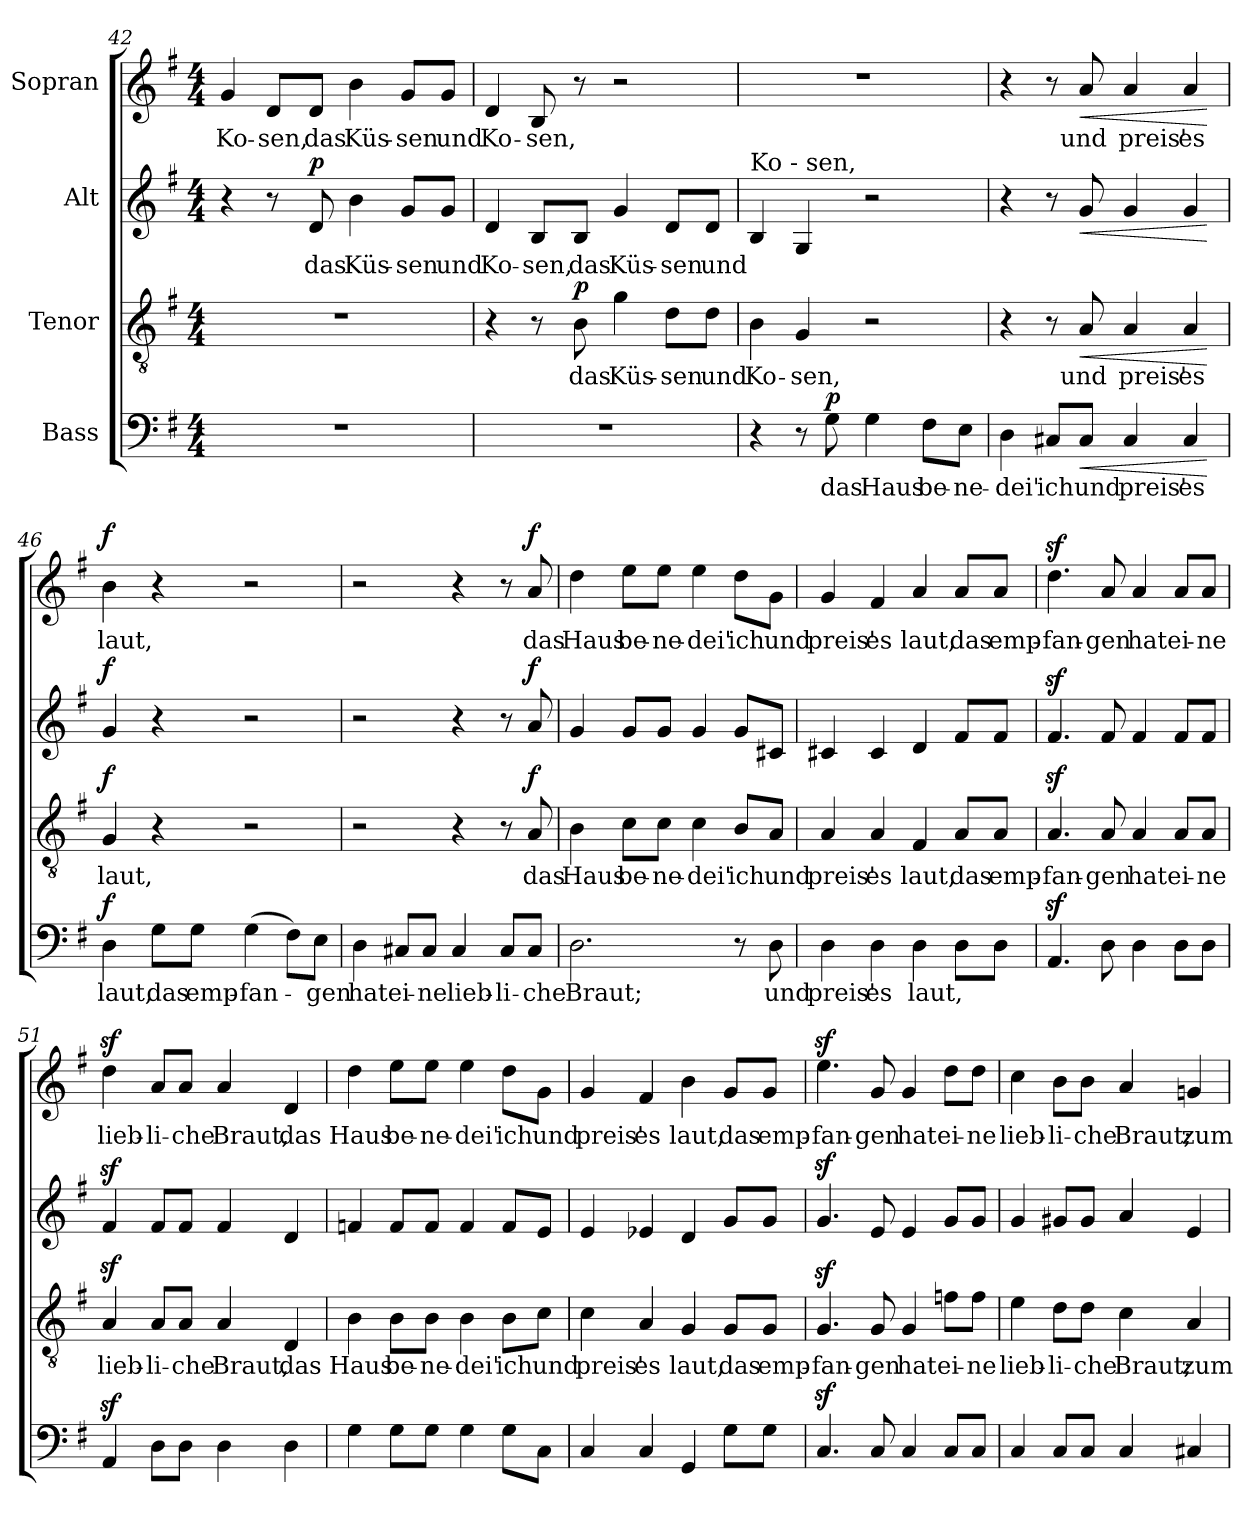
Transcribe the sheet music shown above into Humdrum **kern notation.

**kern	**text	**dynam	**kern	**text	**dynam	**kern	**text	**dynam	**kern	**text	**dynam
*part4	*part4	*part4	*part3	*part3	*part3	*part2	*part2	*part2	*part1	*part1	*part1
*staff4	*staff4	*staff4	*staff3	*staff3	*staff3	*staff2	*staff2	*staff2	*staff1	*staff1	*staff1
*I"Bass	*	*	*I"Tenor	*	*	*I"Alt	*	*	*I"Sopran	*	*
*clefF4	*	*	*clefGv2	*	*	*clefG2	*	*	*clefG2	*	*
*k[f#]	*	*	*k[f#]	*	*	*k[f#]	*	*	*k[f#]	*	*
*M4/4	*	*	*M4/4	*	*	*M4/4	*	*	*M4/4	*	*
=42	=42	=42	=42	=42	=42	=42	=42	=42	=42	=42	=42
1r	.	.	1r	.	.	4r	.	.	4g/	Ko-	.
.	.	.	.	.	.	8r	.	.	8d/L	-sen,	.
!	!	!	!	!	!	!	!	!LO:DY:a	!	!	!
.	.	.	.	.	.	8d/	das	p	8d/J	das	.
.	.	.	.	.	.	4b\	Küs-	.	4b\	Küs-	.
.	.	.	.	.	.	8g/L	-sen	.	8g/L	-sen	.
.	.	.	.	.	.	8g/J	und	.	8g/J	und	.
=43	=43	=43	=43	=43	=43	=43	=43	=43	=43	=43	=43
1r	.	.	4r	.	.	4d/	Ko-	.	4d/	Ko-	.
.	.	.	8r	.	.	8B/L	-sen,	.	8B/	-sen,	.
!	!	!	!	!	!LO:DY:a	!	!	!	!	!	!
.	.	.	8B\	das	p	8B/J	das	.	8r	.	.
.	.	.	4g\	Küs-	.	4g/	Küs-	.	2r	.	.
.	.	.	8d\L	-sen	.	8d/L	-sen	.	.	.	.
.	.	.	8d\J	und	.	8d/J	und	.	.	.	.
!!LO:LB:g=z
=44	=44	=44	=44	=44	=44	=44	=44	=44	=44	=44	=44
!	!	!	!	!	!	!LO:TX:a:t=Ko - sen,	!	!	!	!	!
4r	.	.	4B\	Ko-	.	4B/	.	.	1r	.	.
8r	.	.	4G/	-sen,	.	4G/	.	.	.	.	.
!	!	!LO:DY:a	!	!	!	!	!	!	!	!	!
8G\	das	p	.	.	.	.	.	.	.	.	.
4G\	Haus	.	2r	.	.	2r	.	.	.	.	.
8F#\L	be-	.	.	.	.	.	.	.	.	.	.
8E\J	-ne-	.	.	.	.	.	.	.	.	.	.
=45	=45	=45	=45	=45	=45	=45	=45	=45	=45	=45	=45
4D\	-dei'	.	4r	.	.	4r	.	.	4r	.	.
8C#X/L	ich	.	8r	.	.	8r	.	.	8r	.	.
!	!	!LO:HP:b	!	!	!LO:HP:b	!	!	!LO:HP:b	!	!	!LO:HP:b
8C#/J	und	<	8A/	und	<	8g/	.	<	8a/	und	<
4C#/	preis'	.	4A/	preis'	.	4g/	.	.	4a/	preis'	.
4C#/	es	.	4A/	es	.	4g/	.	.	4a/	es	.
.	.	[	.	.	[	.	.	[	.	.	[
=46	=46	=46	=46	=46	=46	=46	=46	=46	=46	=46	=46
!	!	!LO:DY:a	!	!	!LO:DY:a	!	!	!LO:DY:a	!	!	!LO:DY:a
4D\	laut,	f	4G/	laut,	f	4g/	.	f	4b\	laut,	f
8G\L	das	.	4r	.	.	4r	.	.	4r	.	.
8G\J	emp-	.	.	.	.	.	.	.	.	.	.
(4G\	-fan-	.	2r	.	.	2r	.	.	2r	.	.
8F#\L)	.	.	.	.	.	.	.	.	.	.	.
8E\J	-gen	.	.	.	.	.	.	.	.	.	.
=47	=47	=47	=47	=47	=47	=47	=47	=47	=47	=47	=47
4D\	hat	.	2r	.	.	2r	.	.	2r	.	.
8C#X/L	ei-	.	.	.	.	.	.	.	.	.	.
8C#/J	-ne	.	.	.	.	.	.	.	.	.	.
4C#/	lieb-	.	4r	.	.	4r	.	.	4r	.	.
8C#/L	-li-	.	8r	.	.	8r	.	.	8r	.	.
!	!	!	!	!	!LO:DY:a	!	!	!LO:DY:a	!	!	!LO:DY:a
8C#/J	-che	.	8A/	das	f	8a/	.	f	8a/	das	f
!!LO:LB:g=z
=48	=48	=48	=48	=48	=48	=48	=48	=48	=48	=48	=48
2.D\	Braut;	.	4B\	Haus	.	4g/	.	.	4dd\	Haus	.
.	.	.	8c\L	be-	.	8g/L	.	.	8ee\L	be-	.
.	.	.	8c\J	-ne-	.	8g/J	.	.	8ee\J	-ne-	.
.	.	.	4c\	-dei'	.	4g/	.	.	4ee\	-dei'	.
8r	.	.	8B/L	ich	.	8g/L	.	.	8dd\L	ich	.
8D\	und	.	8A/J	und	.	8c#X/J	.	.	8g\J	und	.
=49	=49	=49	=49	=49	=49	=49	=49	=49	=49	=49	=49
4D\	preis'	.	4A/	preis'	.	4c#X/	.	.	4g/	preis'	.
4D\	es	.	4A/	es	.	4c#/	.	.	4f#/	es	.
4D\	laut,	.	4F#/	laut,	.	4d/	.	.	4a/	laut,	.
8D\L	.	.	8A/L	das	.	8f#/L	.	.	8a/L	das	.
8D\J	.	.	8A/J	emp-	.	8f#/J	.	.	8a/J	emp-	.
=50	=50	=50	=50	=50	=50	=50	=50	=50	=50	=50	=50
4.AAz>/	.	.	4.Az>/	-fan-	.	4.f#z>/	.	.	4.ddz>\	-fan-	.
8D\	.	.	8A/	-gen	.	8f#/	.	.	8a/	-gen	.
4D\	.	.	4A/	hat	.	4f#/	.	.	4a/	hat	.
8D\L	.	.	8A/L	ei-	.	8f#/L	.	.	8a/L	ei-	.
8D\J	.	.	8A/J	-ne	.	8f#/J	.	.	8a/J	-ne	.
=51	=51	=51	=51	=51	=51	=51	=51	=51	=51	=51	=51
4AAz>/	.	.	4Az>/	lieb-	.	4f#z>/	.	.	4ddz>\	lieb-	.
8D\L	.	.	8A/L	-li-	.	8f#/L	.	.	8a/L	-li-	.
8D\J	.	.	8A/J	-che	.	8f#/J	.	.	8a/J	-che	.
4D\	.	.	4A/	Braut,	.	4f#/	.	.	4a/	Braut,	.
4D\	.	.	4D/	das	.	4d/	.	.	4d/	das	.
!!LO:PB:g=z
=52	=52	=52	=52	=52	=52	=52	=52	=52	=52	=52	=52
4G\	.	.	4B\	Haus	.	4fn/	.	.	4dd\	Haus	.
8G\L	.	.	8B\L	be-	.	8f/L	.	.	8ee\L	be-	.
8G\J	.	.	8B\J	-ne-	.	8f/J	.	.	8ee\J	-ne-	.
4G\	.	.	4B\	-dei'	.	4f/	.	.	4ee\	-dei'	.
8G\L	.	.	8B\L	ich	.	8f/L	.	.	8dd\L	ich	.
8C\J	.	.	8c\J	und	.	8e/J	.	.	8g\J	und	.
=53	=53	=53	=53	=53	=53	=53	=53	=53	=53	=53	=53
4C/	.	.	4c\	preis'	.	4e/	.	.	4g/	preis'	.
4C/	.	.	4A/	es	.	4e-X/	.	.	4f#/	es	.
4GG/	.	.	4G/	laut,	.	4d/	.	.	4b\	laut,	.
8G\L	.	.	8G/L	das	.	8g/L	.	.	8g/L	das	.
8G\J	.	.	8G/J	emp-	.	8g/J	.	.	8g/J	emp-	.
=54	=54	=54	=54	=54	=54	=54	=54	=54	=54	=54	=54
4.Cz>/	.	.	4.Gz>/	-fan-	.	4.gz>/	.	.	4.eez>\	-fan-	.
8C/	.	.	8G/	-gen	.	8e/	.	.	8g/	-gen	.
4C/	.	.	4G/	hat	.	4e/	.	.	4g/	hat	.
8C/L	.	.	8fn\L	ei-	.	8g/L	.	.	8dd\L	ei-	.
8C/J	.	.	8f\J	-ne	.	8g/J	.	.	8dd\J	-ne	.
=55	=55	=55	=55	=55	=55	=55	=55	=55	=55	=55	=55
4C/	.	.	4e\	lieb-	.	4g/	.	.	4cc\	lieb-	.
8C/L	.	.	8d\L	-li-	.	8g#X/L	.	.	8b\L	-li-	.
8C/J	.	.	8d\J	-che	.	8g#/J	.	.	8b\J	-che	.
4C/	.	.	4c\	Braut;	.	4a/	.	.	4a/	Braut;	.
4C#X/	.	.	4A/	zum	.	4e/	.	.	4gn/	zum	.
=	=	=	=	=	=	=	=	=	=	=	=
*-	*-	*-	*-	*-	*-	*-	*-	*-	*-	*-	*-
